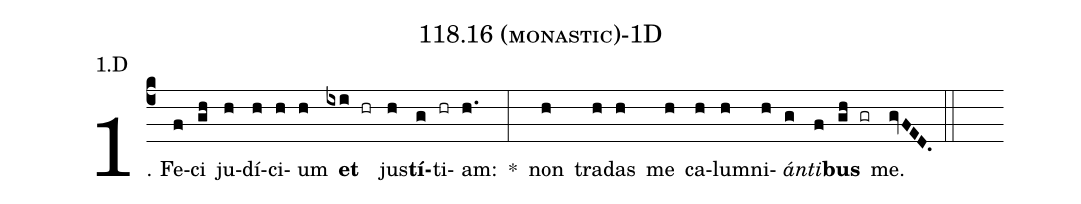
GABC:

name: 118.16 (monastic)-1D;
annotation: 1.D;
%%
(c4)1. Fe(f)ci(gh) ju(h)dí(h)ci(h)um(h) <b>et</b>(ixi hr) jus(h)<b>tí</b>(g)ti(hr)am:(h.) *(:) non(h) tra(h)das(h) me(h) ca(h)lum(h)ni(h)<i>án</i>(g)<i>ti</i>(f)<b>bus</b>(gh gr) me.(gvFED.) (::)
